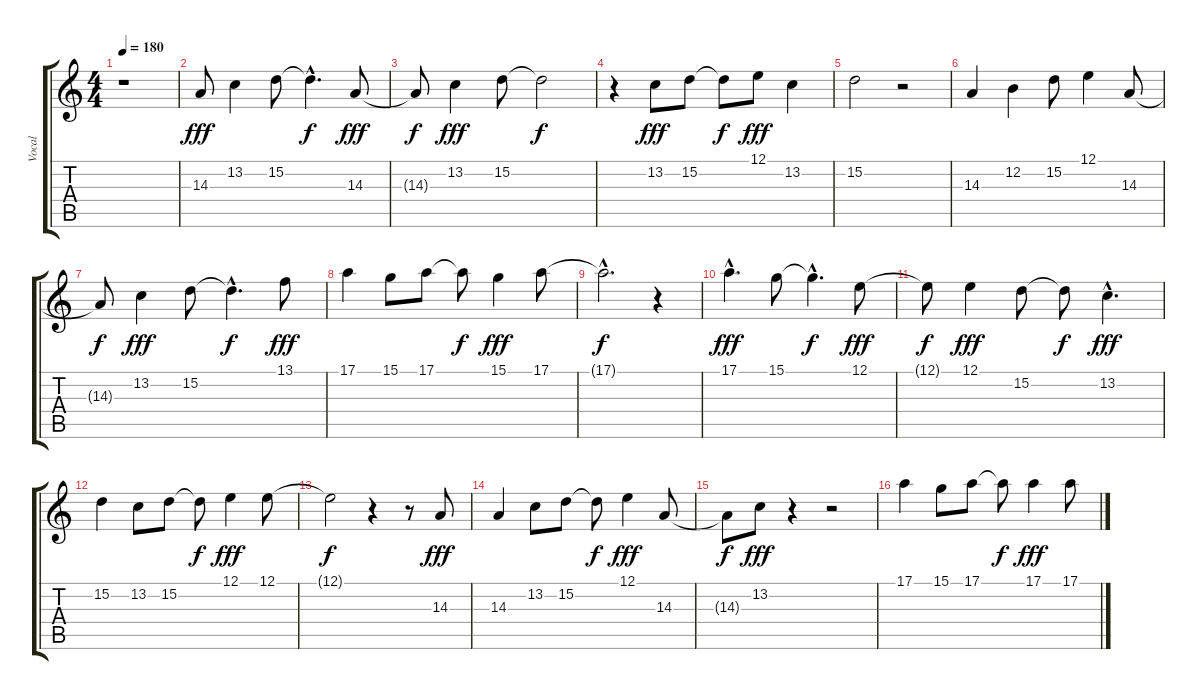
\track ("Vocal" "Vocal") {instrument trombone}
\staff {score tabs}
\tuning (E4 B3 G3 D3 A2 E2) {hide}
\ts (4 4)
\tempo 180
\clef g2
\ks c
r.1{dy f} |
14.3.8{dy fff} 13.2.4 15.2.8 15.2{hac t}.4{d dy f} 14.3.8{dy fff} |
14.3{t}.8{dy f} 13.2.4{dy fff} 15.2.8 15.2{t}.2{dy f} |
r.4 13.2.8{dy fff} 15.2.8 15.2{t}.8{dy f} 12.1.8{dy fff} 13.2.4 |
15.2.2 r.2 |
14.3.4 12.2.4 15.2.8 12.1.4 14.3.8 |
14.3{t}.8{dy f} 13.2.4{dy fff} 15.2.8 15.2{hac t}.4{d dy f} 13.1.8{dy fff} |
17.1.4 15.1.8 17.1.8 17.1{t}.8{dy f} 15.1.4{dy fff} 17.1.8 |
17.1{hac t}.2{d dy f} r.4 |
17.1{hac}.4{d dy fff} 15.1.8 15.1{hac t}.4{d dy f} 12.1.8{dy fff} |
12.1{t}.8{dy f} 12.1.4{dy fff} 15.2.8 15.2{t}.8{dy f} 13.2{hac}.4{d dy fff} |
15.2.4 13.2.8 15.2.8 15.2{t}.8{dy f} 12.1.4{dy fff} 12.1.8 |
12.1{t}.2{dy f} r.4 r.8 14.3.8{dy fff} |
14.3.4 13.2.8 15.2.8 15.2{t}.8{dy f} 12.1.4{dy fff} 14.3.8 |
14.3{t}.8{dy f} 13.2.8{dy fff} r.4 r.2 |
17.1.4 15.1.8 17.1.8 17.1{t}.8{dy f} 17.1.4{dy fff} 17.1.8
